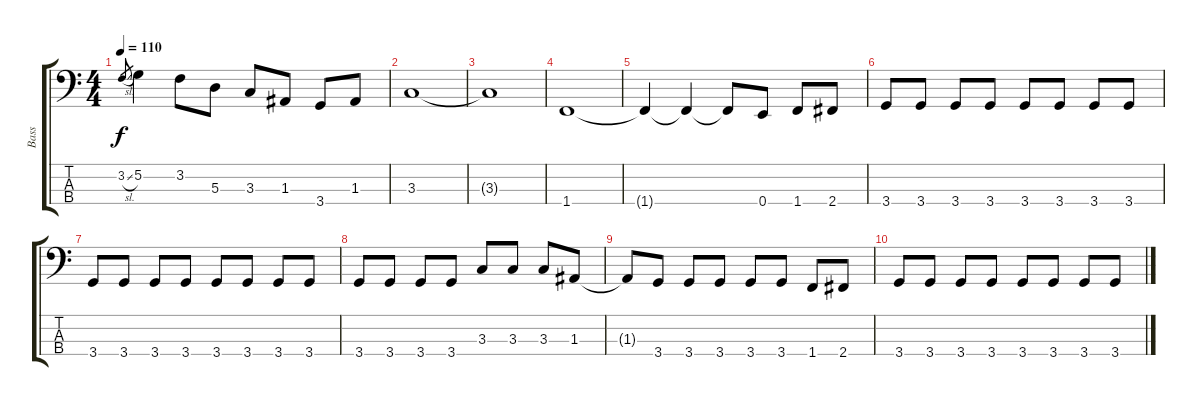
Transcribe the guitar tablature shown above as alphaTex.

\track ("Bass" "Bass") {instrument electricbassfinger}
\staff {score tabs}
\tuning (G2 D2 A1 E1) {hide}
\ts (4 4)
\tempo 110
\clef f4
\ks c
3.2{sl}.8{gr dy f} 5.2.4 3.2.8 5.3.8 3.3.8 1.3.8 3.4.8 1.3.8 |
3.3.1 |
3.3{t}.1 |
1.4.1 |
1.4{t}.4 1.4{t}.4 1.4{t}.8 0.4.8 1.4.8 2.4.8 |
3.4.8 3.4.8 3.4.8 3.4.8 3.4.8 3.4.8 3.4.8 3.4.8 |
3.4.8 3.4.8 3.4.8 3.4.8 3.4.8 3.4.8 3.4.8 3.4.8 |
3.4.8 3.4.8 3.4.8 3.4.8 3.3.8 3.3.8 3.3.8 1.3.8 |
1.3{t}.8 3.4.8 3.4.8 3.4.8 3.4.8 3.4.8 1.4.8 2.4.8 |
3.4.8 3.4.8 3.4.8 3.4.8 3.4.8 3.4.8 3.4.8 3.4.8
